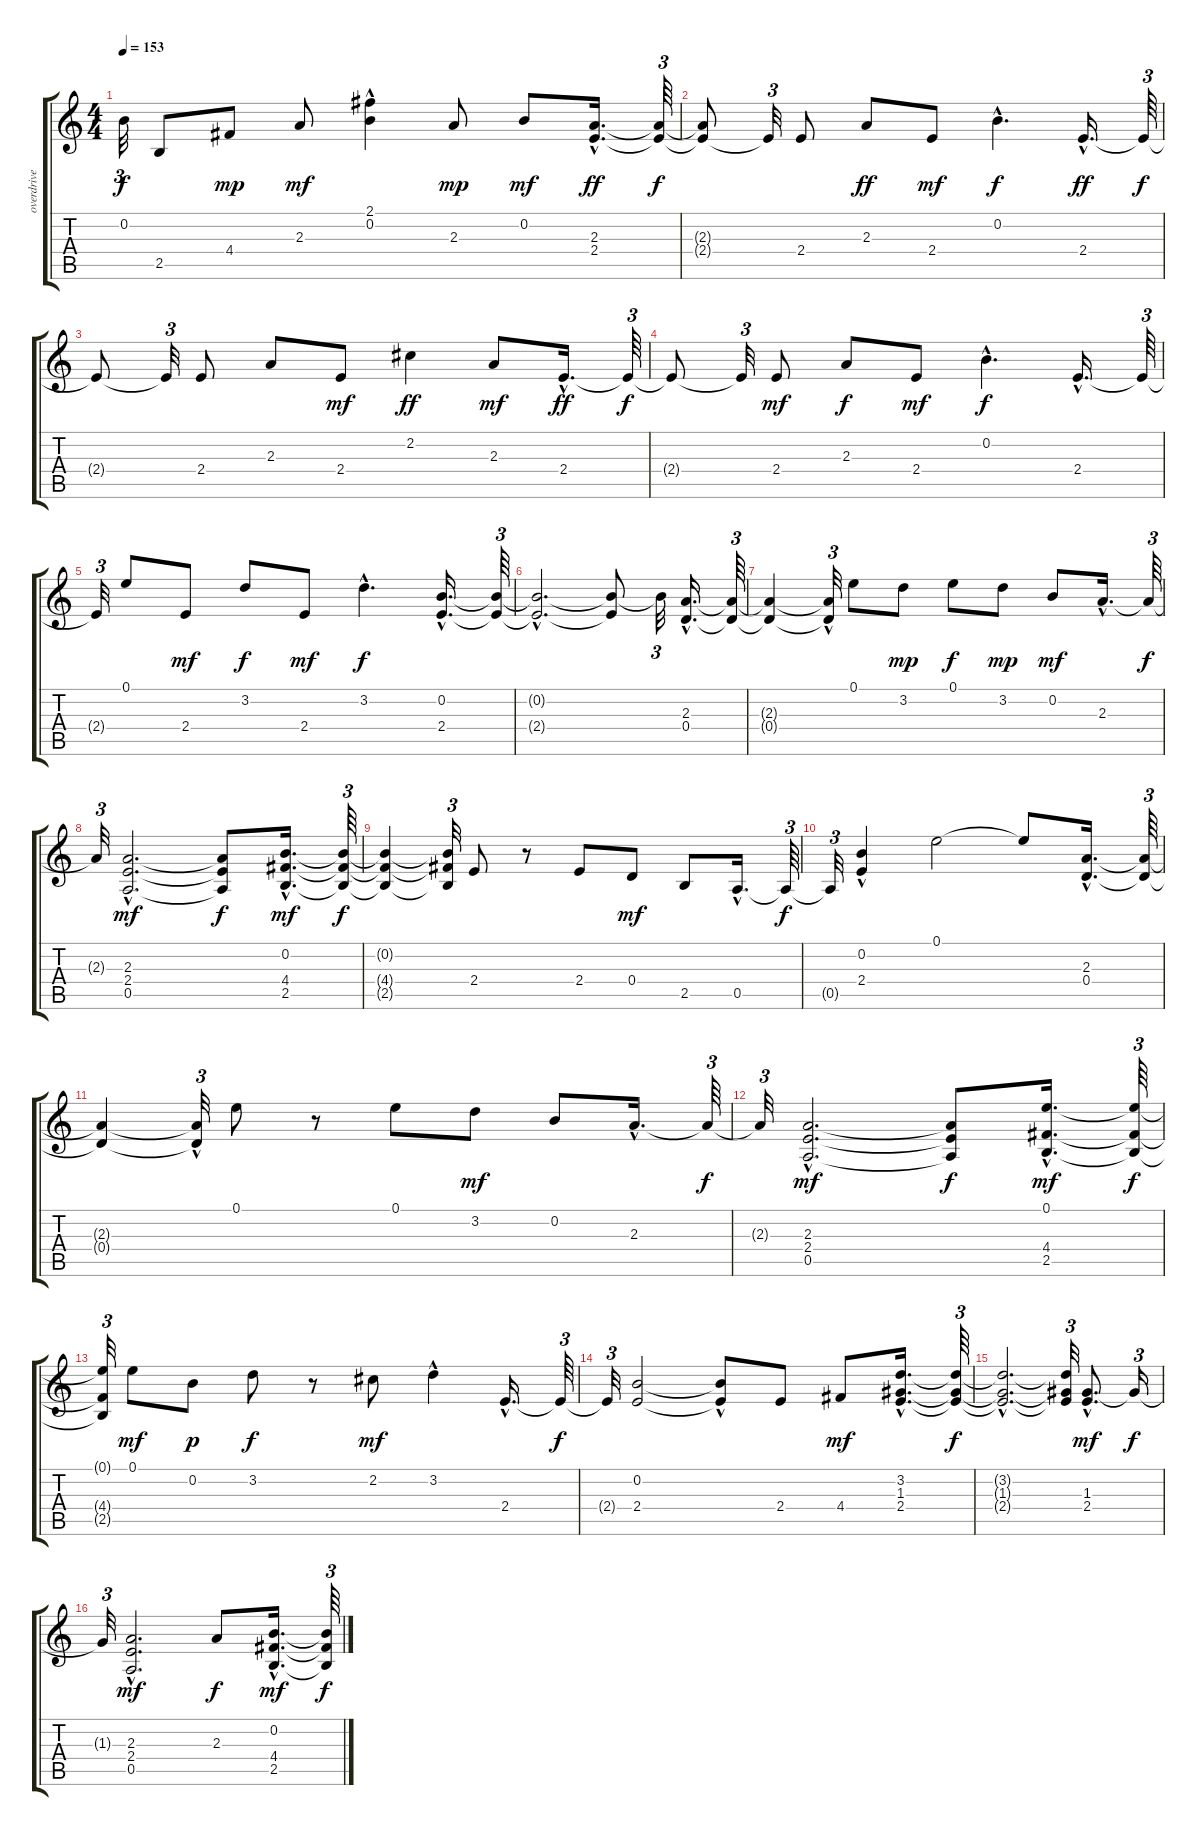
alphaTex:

\track ("overdrive" "overdrive") {instrument overdrivenguitar}
\staff {score tabs}
\tuning (E4 B3 G3 D3 A2 E2) {hide}
\ts (4 4)
\tempo 153
\clef g2
\ks c
0.2{t}.32{tu (3 2) dy f} 2.5.8 4.4.8{dy mp} 2.3.8{dy mf} (2.1 0.2{hac}).4 2.3.8{dy mp} 0.2.8{dy mf} (2.3{hac} 2.4{hac}).16{d dy ff} (2.3{t} 2.4{t}).64{tu (3 2) dy f} |
(2.3{t} 2.4{t}).8 2.4{t}.32{tu (3 2)} 2.4.8 2.3.8{dy ff} 2.4.8{dy mf} 0.2{hac}.4{d dy f} 2.4{hac}.16{d dy ff} 2.4{t}.64{tu (3 2) dy f} |
2.4{t}.8 2.4{t}.32{tu (3 2)} 2.4.8 2.3.8 2.4.8{dy mf} 2.2.4{dy ff} 2.3.8{dy mf} 2.4{hac}.16{d dy ff} 2.4{t}.64{tu (3 2) dy f} |
2.4{t}.8 2.4{t}.32{tu (3 2)} 2.4.8{dy mf} 2.3.8{dy f} 2.4.8{dy mf} 0.2{hac}.4{d dy f} 2.4{hac}.16{d} 2.4{t}.64{tu (3 2)} |
2.4{t}.32{tu (3 2)} 0.1.8 2.4.8{dy mf} 3.2.8{dy f} 2.4.8{dy mf} 3.2{hac}.4{d dy f} (0.2{hac} 2.4{hac}).16{d} (0.2{t} 2.4{t}).64{tu (3 2)} |
(0.2{hac t} 2.4{hac t}).2{d} (0.2{t} 2.4{t}).8 0.2{t}.32{tu (3 2)} (2.3{hac} 0.4{hac}).16{d} (2.3{t} 0.4{t}).64{tu (3 2)} |
(2.3{t} 0.4{t}).4 (2.3{hac t} 0.4{t}).32{tu (3 2)} 0.1.8 3.2.8{dy mp} 0.1.8{dy f} 3.2.8{dy mp} 0.2.8{dy mf} 2.3{hac}.16{d} 2.3{t}.64{tu (3 2) dy f} |
2.3{t}.32{tu (3 2)} (2.3{hac} 2.4{hac} 0.5{hac}).2{d dy mf} (2.3{t} 2.4{t} 0.5{t}).8{dy f} (0.2{hac} 4.4{hac} 2.5{hac}).16{d dy mf} (0.2{t} 4.4{t} 2.5{t}).64{tu (3 2) dy f} |
(0.2{t} 4.4{t} 2.5{t}).4 (0.2{t} 4.4{t} 2.5{t}).32{tu (3 2)} 2.4.8 r.8 2.4.8 0.4.8{dy mf} 2.5.8 0.5{hac}.16{d} 0.5{t}.64{tu (3 2) dy f} |
0.5{t}.32{tu (3 2)} (0.2{hac} 2.4{hac}).4 0.1.2 0.1{t}.8 (2.3{hac} 0.4{hac}).16{d} (2.3{t} 0.4{t}).64{tu (3 2)} |
(2.3{t} 0.4{t}).4 (2.3{hac t} 0.4{t}).32{tu (3 2)} 0.1.8 r.8 0.1.8 3.2.8{dy mf} 0.2.8 2.3{hac}.16{d} 2.3{t}.64{tu (3 2) dy f} |
2.3{t}.32{tu (3 2)} (2.3{hac} 2.4{hac} 0.5{hac}).2{d dy mf} (2.3{t} 2.4{t} 0.5{t}).8{dy f} (0.1{hac} 4.4{hac} 2.5{hac}).16{d dy mf} (0.1{t} 4.4{t} 2.5{t}).64{tu (3 2) dy f} |
(0.1{t} 4.4{t} 2.5{t}).32{tu (3 2)} 0.1.8{dy mf} 0.2.8{dy p} 3.2.8{dy f} r.8 2.2.8{dy mf} 3.2{hac}.4 2.4{hac}.16{d} 2.4{t}.64{tu (3 2) dy f} |
2.4{t}.32{tu (3 2)} (0.2 2.4).2 (0.2{hac t} 2.4{t}).8 2.4.8 4.4.8{dy mf} (3.2{hac} 1.3{hac} 2.4{hac}).16{d} (3.2{t} 1.3{t} 2.4{t}).64{tu (3 2) dy f} |
(3.2{hac t} 1.3{hac t} 2.4{hac t}).2{d} (3.2{t} 1.3{t} 2.4{t}).32{tu (3 2)} (1.3{hac} 2.4).8{d dy mf} 1.3{t}.16{tu (3 2) dy f} |
1.3{t}.32{tu (3 2)} (2.3{hac} 2.4{hac} 0.5{hac}).2{d dy mf} 2.3.8{dy f} (0.2{hac} 4.4{hac} 2.5{hac}).16{d dy mf} (0.2{t} 4.4{t} 2.5{t}).64{tu (3 2) dy f}
